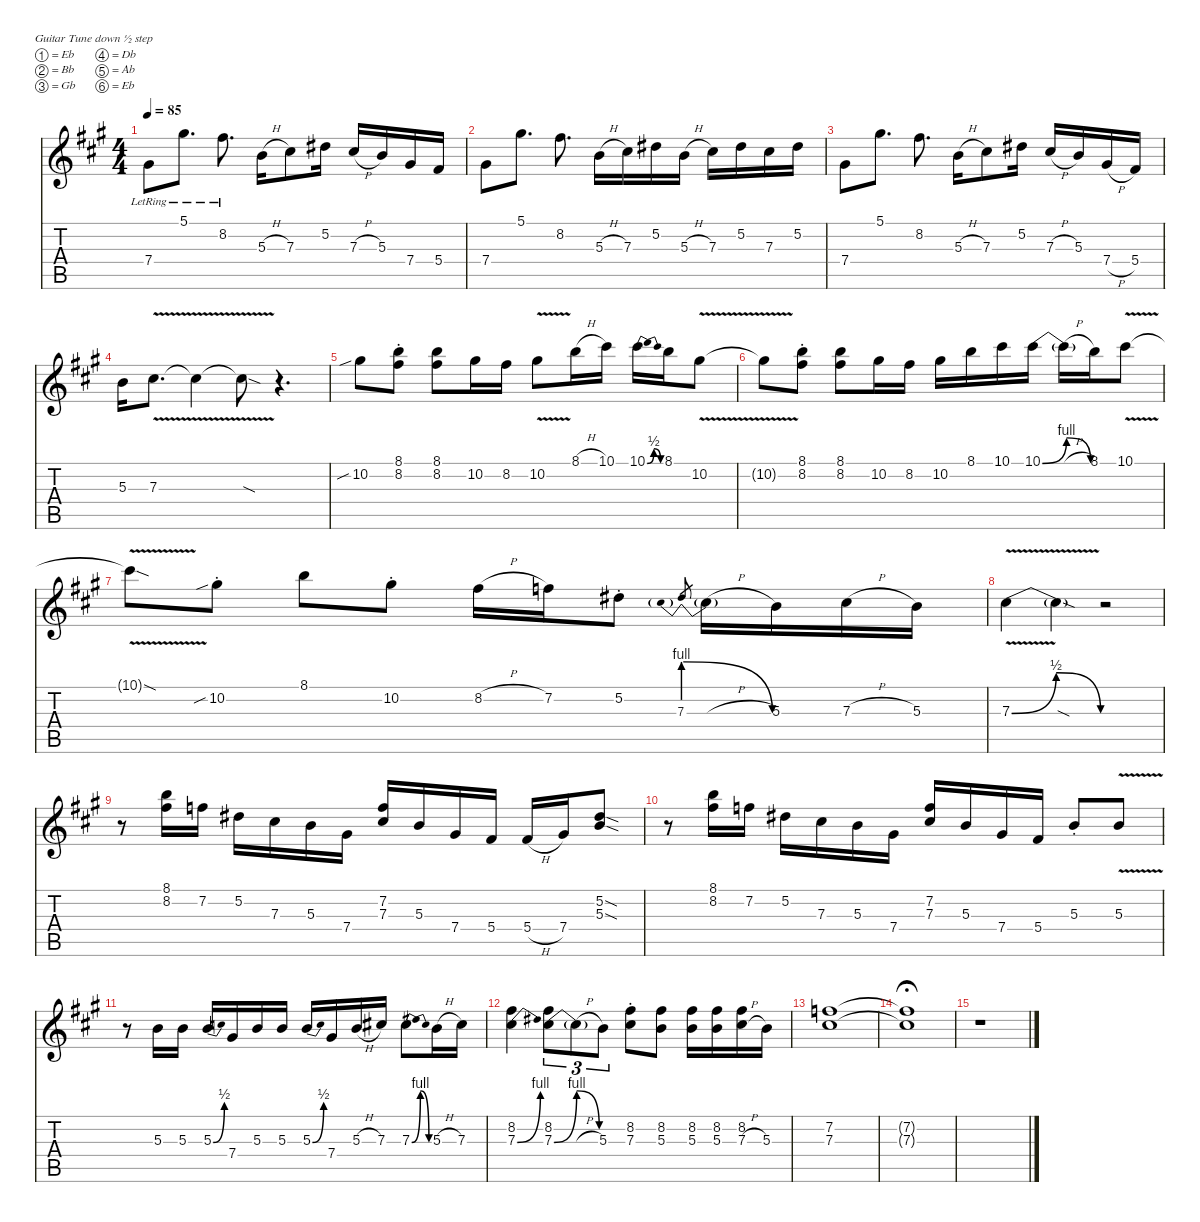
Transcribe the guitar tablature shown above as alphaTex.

\defaultSystemsLayout 4
\hideDynamics
\bracketExtendMode nobrackets
\firstSystemTrackNameOrientation horizontal
\otherSystemsTrackNameOrientation horizontal
\track ("Lead Guitar" " ") {instrument overdrivenguitar}
\staff {score tabs}
\tuning (Eb4 Bb3 Gb3 Db3 Ab2 Eb2)
\ts (4 4)
\tempo 85
\clef g2
\ks a
7.4{lr acc #}.8{dy mf beam Down} 5.1{lr acc #}.8{d beam Down} 8.2{lr acc #}.8{d beam Down} 5.3{h acc forcenatural}.16{beam Down} 7.3{acc #}.8{beam Down} 5.2{acc #}.16{beam Down} 7.3{h acc #}.16{beam Up} 5.3{acc forcenatural}.16{beam Up} 7.4{acc #}.16{beam Up} 5.4{acc #}.16{beam Up} |
7.4{acc #}.8{beam Down} 5.1{acc #}.8{d beam Down} 8.2{acc #}.8{d beam Down} 5.3{h acc forcenatural}.16{beam Down} 7.3{acc #}.16{beam Down} 5.2{acc #}.16{beam Down} 5.3{h acc forcenatural}.16{beam Down} 7.3{acc #}.16{beam Down} 5.2{acc #}.16{beam Down} 7.3{acc #}.16{beam Down} 5.2{acc #}.16{beam Down} |
7.4{acc #}.8{beam Down} 5.1{acc #}.8{d beam Down} 8.2{acc #}.8{d beam Down} 5.3{h acc forcenatural}.16{beam Down} 7.3{acc #}.8{beam Down} 5.2{acc #}.16{beam Down} 7.3{h acc #}.16{beam Up} 5.3{acc forcenatural}.16{beam Up} 7.4{h acc #}.16{beam Up} 5.4{acc #}.16{beam Up} |
5.3{acc forcenatural}.16{beam Down} 7.3{v acc #}.8{d beam Down} 7.3{v t acc #}.4{beam Down} 7.3{v sod t acc #}.8{beam Down} r.4{d beam Down} |
10.2{sib acc #}.8{beam Down} (8.2{st acc #} 8.1{st acc forcenatural}).8{beam Down} (8.2{acc #} 8.1{acc forcenatural}).8{beam Down} 10.2{acc #}.16{beam Down} 8.2{acc #}.16{beam Down} 10.2{v acc #}.8{beam Down} 8.1{h acc forcenatural}.16{beam Down} 10.1{acc #}.16{beam Down} 10.1{be (bendrelease 0 0 10.799999999999999 2 20.4 2 30 0) acc #}.16{beam Down} 8.1{acc forcenatural}.16{beam Down} 10.2{v acc #}.8{beam Down} |
10.2{v t acc #}.8{beam Down} (8.2{st acc #} 8.1{st acc forcenatural}).8{beam Down} (8.2{acc #} 8.1{acc forcenatural}).8{beam Down} 10.2{acc #}.16{beam Down} 8.2{acc #}.16{beam Down} 10.2{acc #}.16{beam Down} 8.1{acc forcenatural}.16{beam Down} 10.1{acc #}.16{beam Down} 10.1{be (bendrelease 0 0 10.2 4 20.4 4 30 0) acc #}.16{beam Down} 10.1{h t acc #}.16{beam Down} 8.1{acc forcenatural}.16{beam Down} 10.1{v acc #}.8{beam Down} |
10.1{sod t acc #}.8{beam Down} 10.2{sib st acc #}.8{beam Down} 8.1{acc forcenatural}.8{beam Down} 10.2{st acc #}.8{beam Down} 8.2{h acc #}.16{beam Down} 7.2{acc forcenatural}.16{beam Down} 5.2{st acc #}.8{beam Down} 7.3{be (prebendrelease 0 4 15 0)}.8{gr beam Up} 7.3{h t acc #}.16{beam Down} 5.3{acc forcenatural}.16{beam Down} 7.3{h acc #}.16{beam Down} 5.3{acc forcenatural}.16{beam Down} |
7.3{be (bendrelease 0 0 10.2 2 20.4 2 30 0) v acc #}.4{beam Down} 7.3{sod t acc #}.4{beam Down} r.2{beam Down} |
r.8{beam Down} (8.1{acc forcenatural} 8.2{acc #}).16{beam Down} 7.2{acc forcenatural}.16{beam Down} 5.2{acc #}.16{beam Down} 7.3{acc #}.16{beam Down} 5.3{acc forcenatural}.16{beam Down} 7.4{acc #}.16{beam Down} (7.3{acc #} 7.2{acc forcenatural}).16{beam Up} 5.3{acc forcenatural}.16{beam Up} 7.4{acc #}.16{beam Up} 5.4{acc #}.16{beam Up} 5.4{h acc #}.16{beam Up} 7.4{acc #}.16{beam Up} (5.3{sod acc forcenatural} 5.2{sod acc #}).8{beam Up} |
r.8{beam Down} (8.1{acc forcenatural} 8.2{acc #}).16{beam Down} 7.2{acc forcenatural}.16{beam Down} 5.2{acc #}.16{beam Down} 7.3{acc #}.16{beam Down} 5.3{acc forcenatural}.16{beam Down} 7.4{acc #}.16{beam Down} (7.3{acc #} 7.2{acc forcenatural}).16{beam Up} 5.3{acc forcenatural}.16{beam Up} 7.4{acc #}.16{beam Up} 5.4{acc #}.16{beam Up} 5.3{st acc forcenatural}.8{beam Up} 5.3{v acc forcenatural}.8{beam Up} |
r.8{beam Down} 5.3{acc forcenatural}.16{beam Up} 5.3{acc forcenatural}.16{beam Up} 5.3{be (bend 0 0 15 2) acc forcenatural}.16{beam Up} 7.4{acc #}.16{beam Up} 5.3{acc forcenatural}.16{beam Up} 5.3{acc forcenatural}.16{beam Up} 5.3{be (bend 0 0 15 2) acc forcenatural}.16{beam Up} 7.4{acc #}.16{beam Up} 5.3{h acc forcenatural}.16{beam Up} 7.3{acc #}.16{beam Up} 7.3{be (bendrelease 0 0 10.2 4 20.4 4 30 0) acc #}.8{beam Down} 5.3{h acc forcenatural}.16{beam Down} 7.3{acc #}.16{beam Down} |
(7.3{be (bend 0 0 15 4) acc #} 8.2{acc #}).4{beam Down} (7.3{be (bendrelease 0 0 10.2 4 20.4 4 30 0) acc #} 8.2{acc #}).8{tu (3 2) beam Down} 7.3{h t acc #}.8{tu (3 2) beam Down} 5.3{acc forcenatural}.8{tu (3 2) beam Down} (7.3{st acc #} 8.2{st acc #}).8{beam Down} (8.2{acc #} 5.3{acc forcenatural}).8{beam Down} (8.2{acc #} 5.3{acc forcenatural}).16{beam Down} (8.2{acc #} 5.3{acc forcenatural}).16{beam Down} (8.2{acc #} 7.3{h acc #}).16{beam Down} 5.3{acc forcenatural}.16{beam Down} |
(7.3{acc #} 7.2{acc forcenatural}).1{beam Down} |
(7.2{t acc forcenatural} 7.3{t acc #}).1{fermata (medium 0.5) beam Down} |
r.1{beam Down}
